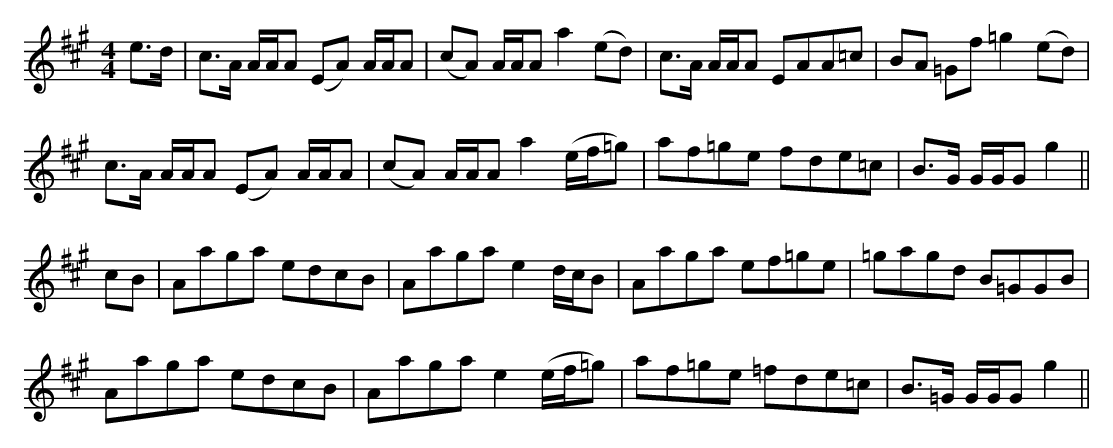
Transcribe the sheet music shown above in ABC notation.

X:1
M:4/4
K:A
e>d|c>A A/A/A (EA) A/A/A|(cA) A/A/A a2 (ed)|c>A A/A/A EAA=c|BA =Gf =g2 (ed)|
c>A A/A/A (EA) A/A/A|(cA) A/A/A a2 (e/f/=g)|af=ge fde=c|B>G G/G/G g2||
cB|Aaga edcB|Aaga e2 d/c/B|Aaga ef=ge|=gagd B=GGB|
Aaga edcB|Aaga e2 (e/f/=g)|af=ge =fde=c|B>=G G/G/G g2||
